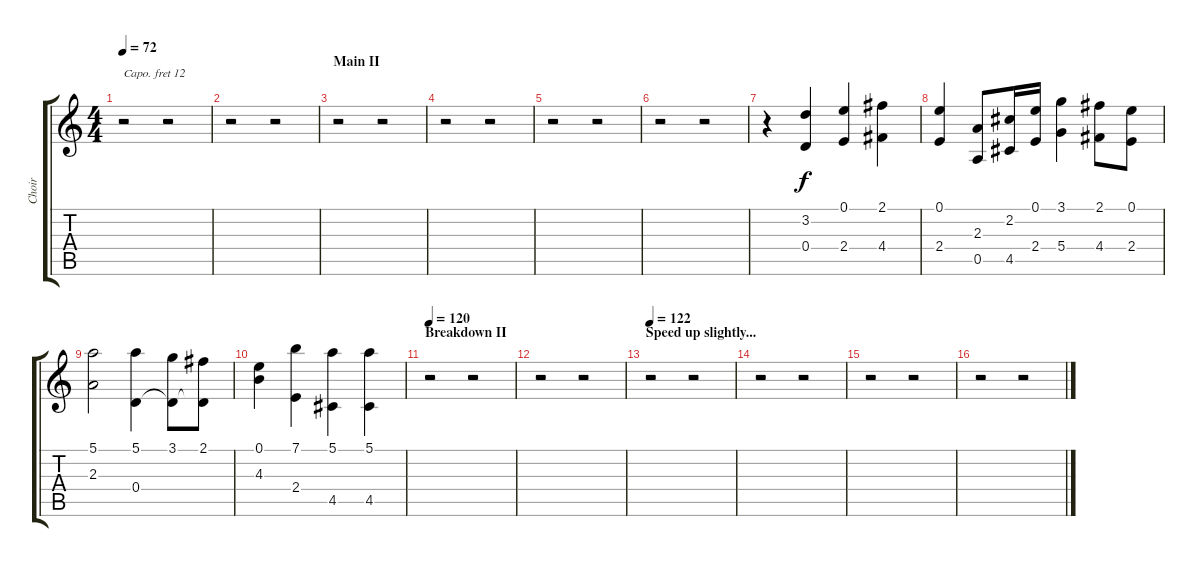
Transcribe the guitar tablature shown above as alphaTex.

\track ("Choir" "Choir") {instrument choiraahs}
\staff {score tabs}
\capo 12
\tuning (E4 B3 G3 D3 A2 E2) {hide}
\ts (4 4)
\tempo 72
\clef g2
\ks c
r.2{dy ppp} r.2 |
r.2 r.2 |
\section ("" "Main II")
r.2 r.2 |
r.2 r.2 |
r.2 r.2 |
r.2 r.2 |
r.4 (3.2 0.4).4{dy f} (0.1 2.4).4 (2.1 4.4).4 |
(0.1 2.4).4 (2.3 0.5).8 (2.2 4.5).16 (0.1 2.4).16 (3.1 5.4).4 (2.1 4.4).8 (0.1 2.4).8 |
(5.1 2.3).2 (5.1 0.4).4 (3.1 0.4{t}).8 (2.1 0.4{t}).8 |
(0.1 4.3).4 (7.1 2.4).4 (5.1 4.5).4 (5.1 4.5).4 |
\section ("" "Breakdown II")
\tempo 120
r.2 r.2 |
r.2 r.2 |
\section ("" "Speed up slightly...")
\tempo 122
r.2 r.2 |
r.2 r.2 |
r.2 r.2 |
r.2 r.2
